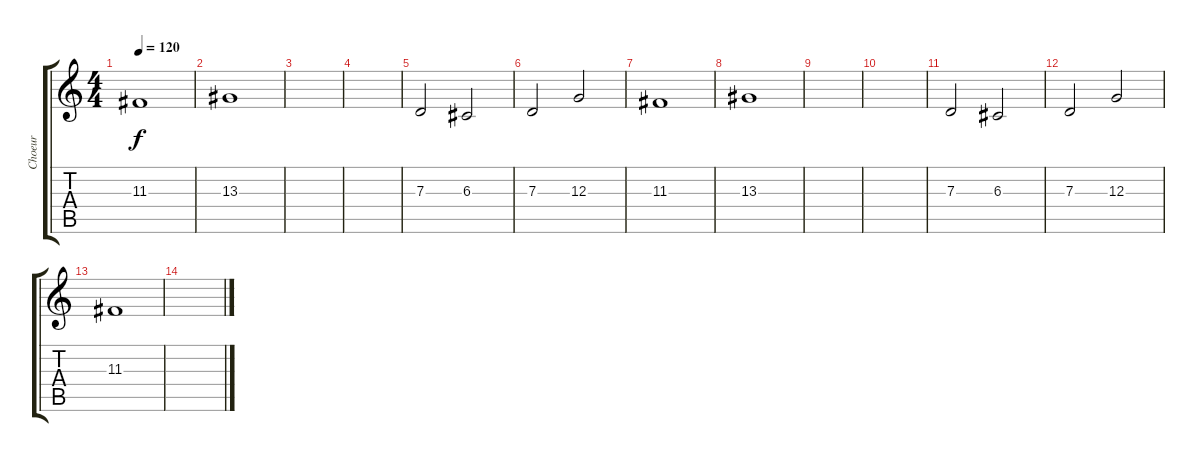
\track ("Choeur" "Choeur") {instrument choiraahs}
\staff {score tabs}
\tuning (E4 B3 G3 D3 A2 E2) {hide}
\ts (4 4)
\tempo 120
\clef g2
\ks c
11.3.1{dy f volume 7} |
13.3.1 |
|
|
7.3.2{volume 13} 6.3.2 |
7.3.2 12.3.2 |
11.3.1{volume 7} |
13.3.1 |
|
|
7.3.2{volume 13} 6.3.2 |
7.3.2 12.3.2 |
11.3.1{volume 7} |
\section ("" "")
